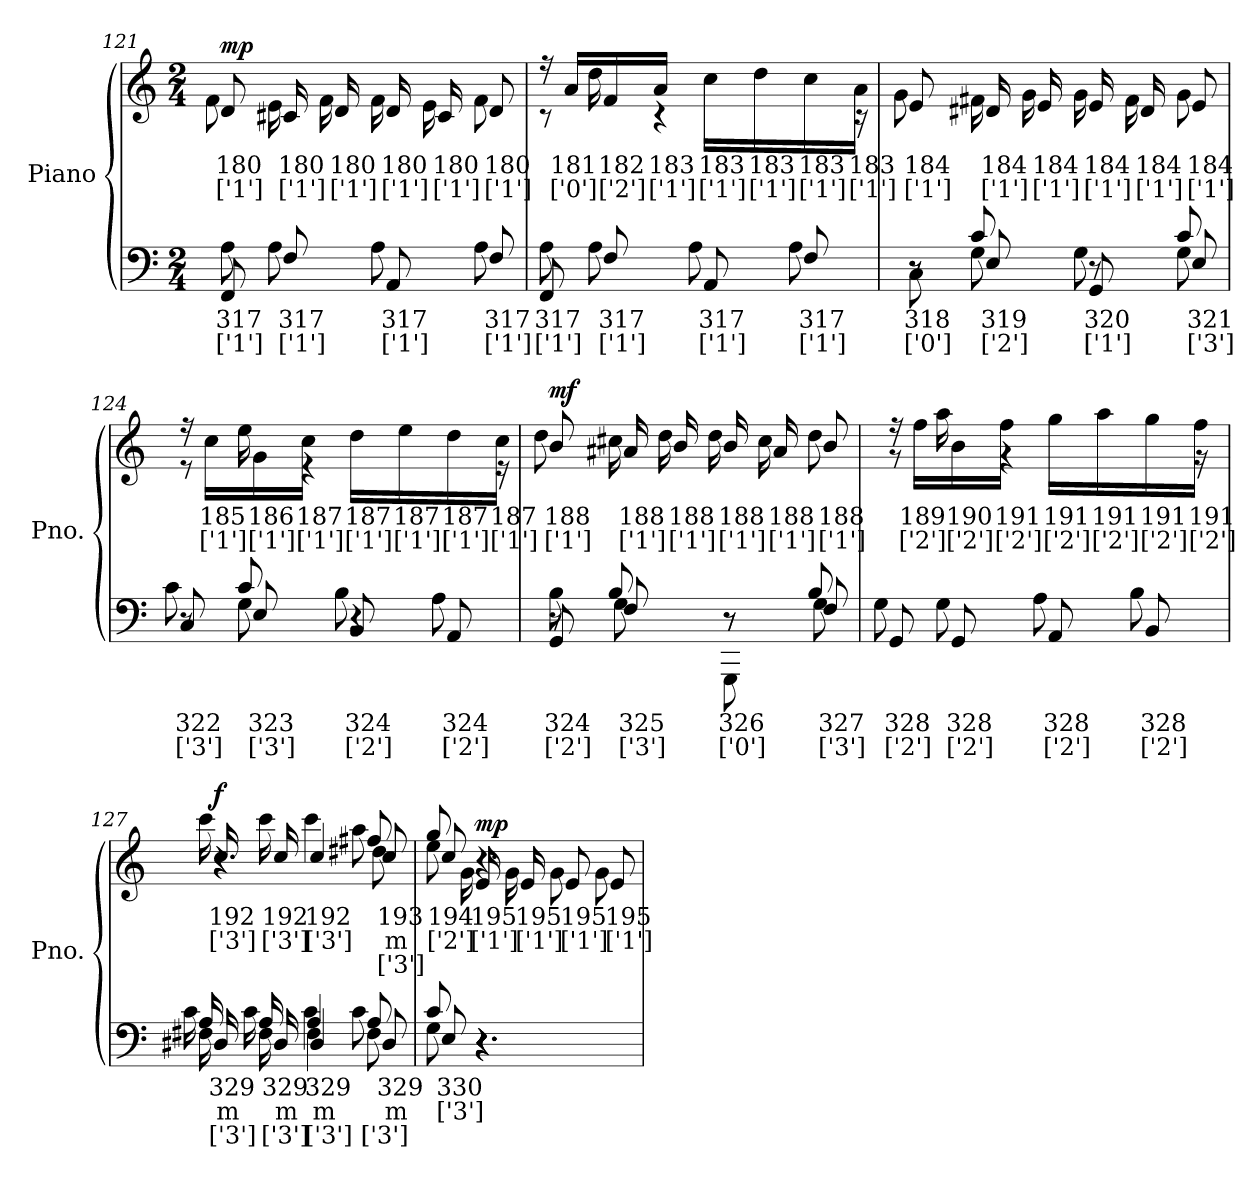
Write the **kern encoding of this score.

**kern	**text	**text	**text	**kern	**text	**text	**text	**dynam
*part1	*part1	*part1	*part1	*part1	*part1	*part1	*part1	*part1
*staff2	*staff2	*staff2	*staff2	*staff1	*staff1	*staff1	*staff1	*staff1/2
*I"Piano	*	*	*	*	*	*	*	*
*I'Pno.	*	*	*	*	*	*	*	*
!!LO:LB:g=z
*clefF4	*	*	*	*clefG2	*	*	*	*
*k[]	*	*	*	*k[]	*	*	*	*
*M2/4	*	*	*	*M2/4	*	*	*	*
=121	=121	=121	=121	=121	=121	=121	=121	=121
*^	*	*	*	*	*	*	*	*
*	*	*	*	*	*^	*	*	*	*
!	!	!	!	!	!	!	!	!	!	!LO:DY:b
8FFi	8Aj	317	['1']	.	8dZ	8fV	180	['1']	.	mp
8Fi	8Aj	317	['1']	.	16c#XZ	16eV	180	['1']	.	.
.	.	.	.	.	16dZ	16fV	180	['1']	.	.
8AAi	8Aj	317	['1']	.	16dZ	16fV	180	['1']	.	.
.	.	.	.	.	16c#Z	16eV	180	['1']	.	.
8Fi	8Aj	317	['1']	.	8dZ	8fV	180	['1']	.	.
=122	=122	=122	=122	=122	=122	=122	=122	=122	=122	=122
8FFi	8Aj	317	['1']	.	16r	8r	.	.	.	.
.	.	.	.	.	16aZ/LL	.	181	['0']	.	.
8Fi	8Aj	317	['1']	.	16fZ	16ddN	182	['2']	.	.
.	.	.	.	.	16aV/JJ	4r	183	['1']	.	.
8AAi	8Aj	317	['1']	.	16ccV\LL	.	183	['1']	.	.
.	.	.	.	.	16ddV\	.	183	['1']	.	.
8Fi	8Aj	317	['1']	.	16ccV\	.	183	['1']	.	.
.	.	.	.	.	16aV\JJ	16r	183	['1']	.	.
*v	*v	*	*	*	*	*	*	*	*	*
=123	=123	=123	=123	=123	=123	=123	=123	=123	=123
*^	*	*	*	*	*	*	*	*	*
*	*^	*	*	*	*	*	*	*	*	*
8Ci\L	8r	8r	318	['0']	.	8eZ	8gV	184	['1']	.	.
8Ei	8Gj	8cl	319	['2']	.	16d#XZ	16f#XV	184	['1']	.	.
.	.	.	.	.	.	16eZ	16gV	184	['1']	.	.
8GGi	8Gj	8r	320	['1']	.	16eZ	16gV	184	['1']	.	.
.	.	.	.	.	.	16d#Z	16f#V	184	['1']	.	.
8Ej	8Gl	8c!	321	['3']	.	8eZ	8gV	184	['1']	.	.
=124	=124	=124	=124	=124	=124	=124	=124	=124	=124	=124	=124
8Ci	8c!	8r	322	['3']	.	16r	8r	.	.	.	.
.	.	.	.	.	.	16ccV\LL	.	185	['1']	.	.
8Ej	8Gl	8c!	323	['3']	.	16gZ	16eeV	186	['1']	.	.
.	.	.	.	.	.	16ccV\JJ	4r	187	['1']	.	.
8BBi	8Bl	4r	324	['2']	.	16ddV\LL	.	187	['1']	.	.
.	.	.	.	.	.	16eeV\	.	187	['1']	.	.
8AAi	8Al	.	324	['2']	.	16ddV\	.	187	['1']	.	.
.	.	.	.	.	.	16ccV\JJ	16r	187	['1']	.	.
!!LO:LB:g=z	!!
=125	=125	=125	=125	=125	=125	=125	=125	=125	=125	=125	=125
!	!	!	!	!	!	!	!	!	!	!	!LO:DY:b
8GGi	8Bl	8r	324	['2']	.	8bZ	8ddV	188	['1']	.	mf
8Fj	8Gl	8B!	325	['3']	.	16a#XZ	16cc#XV	188	['1']	.	.
.	.	.	.	.	.	16bZ	16ddV	188	['1']	.	.
8GGGi\L	8r	8r	326	['0']	.	16bZ	16ddV	188	['1']	.	.
.	.	.	.	.	.	16a#Z	16cc#V	188	['1']	.	.
8Fj	8Gl	8B!	327	['3']	.	8bZ	8ddV	188	['1']	.	.
*v	*v	*v	*	*	*	*	*	*	*	*	*
=126	=126	=126	=126	=126	=126	=126	=126	=126	=126
*^	*	*	*	*	*	*	*	*	*
8GGi	8Gl	328	['2']	.	16r	8r	.	.	.	.
.	.	.	.	.	16ffN\LL	.	189	['2']	.	.
8GGi	8Gl	328	['2']	.	16bZ	16aaN	190	['2']	.	.
.	.	.	.	.	16ffN\JJ	4r	191	['2']	.	.
8AAi	8Al	328	['2']	.	16ggN\LL	.	191	['2']	.	.
.	.	.	.	.	16aaN\	.	191	['2']	.	.
8BBi	8Bl	328	['2']	.	16ggN\	.	191	['2']	.	.
.	.	.	.	.	16ffN\JJ	16r	191	['2']	.	.
*v	*v	*	*	*	*	*	*	*	*	*
*	*	*	*	*v	*v	*	*	*	*
=127	=127	=127	=127	=127	=127	=127	=127	=127
*^	*	*	*	*	*	*	*	*
*	*^	*	*	*	*	*	*	*	*
*	*	*^	*	*	*	*	*	*	*	*
*	*	*	*	*	*	*	*^	*	*	*	*
*	*	*	*	*	*	*	*^	*^	*	*	*	*
!	!	!	!	!	!	!	!	!	!	!	!	!	!	!LO:DY:b
16D#Xi	16F#Xj	16Al	16c!	329	m	['3']	16ccV	16ccc+	4.r	4.r	192	['3']	.	f
16D#i	16F#j	16Al	16c!	329	m	['3']	16ccV	16ccc+	.	.	192	['3']	.	.
4D#i	4F#j	4Al	4c!	329	m	['3']	4ccV	4ccc+	.	.	192	['3']	.	.
8D#i	8F#j	8Al	8c!	329	m	['3']	8ccZ	8dd#XV	8ff#XN	8aa+	193	m	['3']	.
*v	*v	*v	*v	*	*	*	*	*	*	*	*	*	*	*
*	*	*	*	*v	*v	*v	*v	*	*	*	*
=128	=128	=128	=128	=128	=128	=128	=128	=128
*^	*	*	*	*	*	*	*	*
*	*^	*	*	*	*	*	*	*	*
*	*	*	*	*	*	*^	*	*	*	*
*	*	*	*	*	*	*	*^	*	*	*	*
8Ej	8Gl	8c!	330	['3']	.	8ccZ	8eeV	8ggN	194	['2']	.	.
!	!	!	!	!	!	!	!	!	!	!	!	!LO:DY:b
4.r	4.r	4.r	.	.	.	16eZ	16gV	4.r	195	['1']	.	mp
.	.	.	.	.	.	16eZ	16gV	.	195	['1']	.	.
.	.	.	.	.	.	8eZ	8gV	.	195	['1']	.	.
.	.	.	.	.	.	8eZ	8gV	.	195	['1']	.	.
*v	*v	*v	*	*	*	*	*	*	*	*	*	*
*	*	*	*	*v	*v	*v	*	*	*	*
=	=	=	=	=	=	=	=	=
*-	*-	*-	*-	*-	*-	*-	*-	*-
